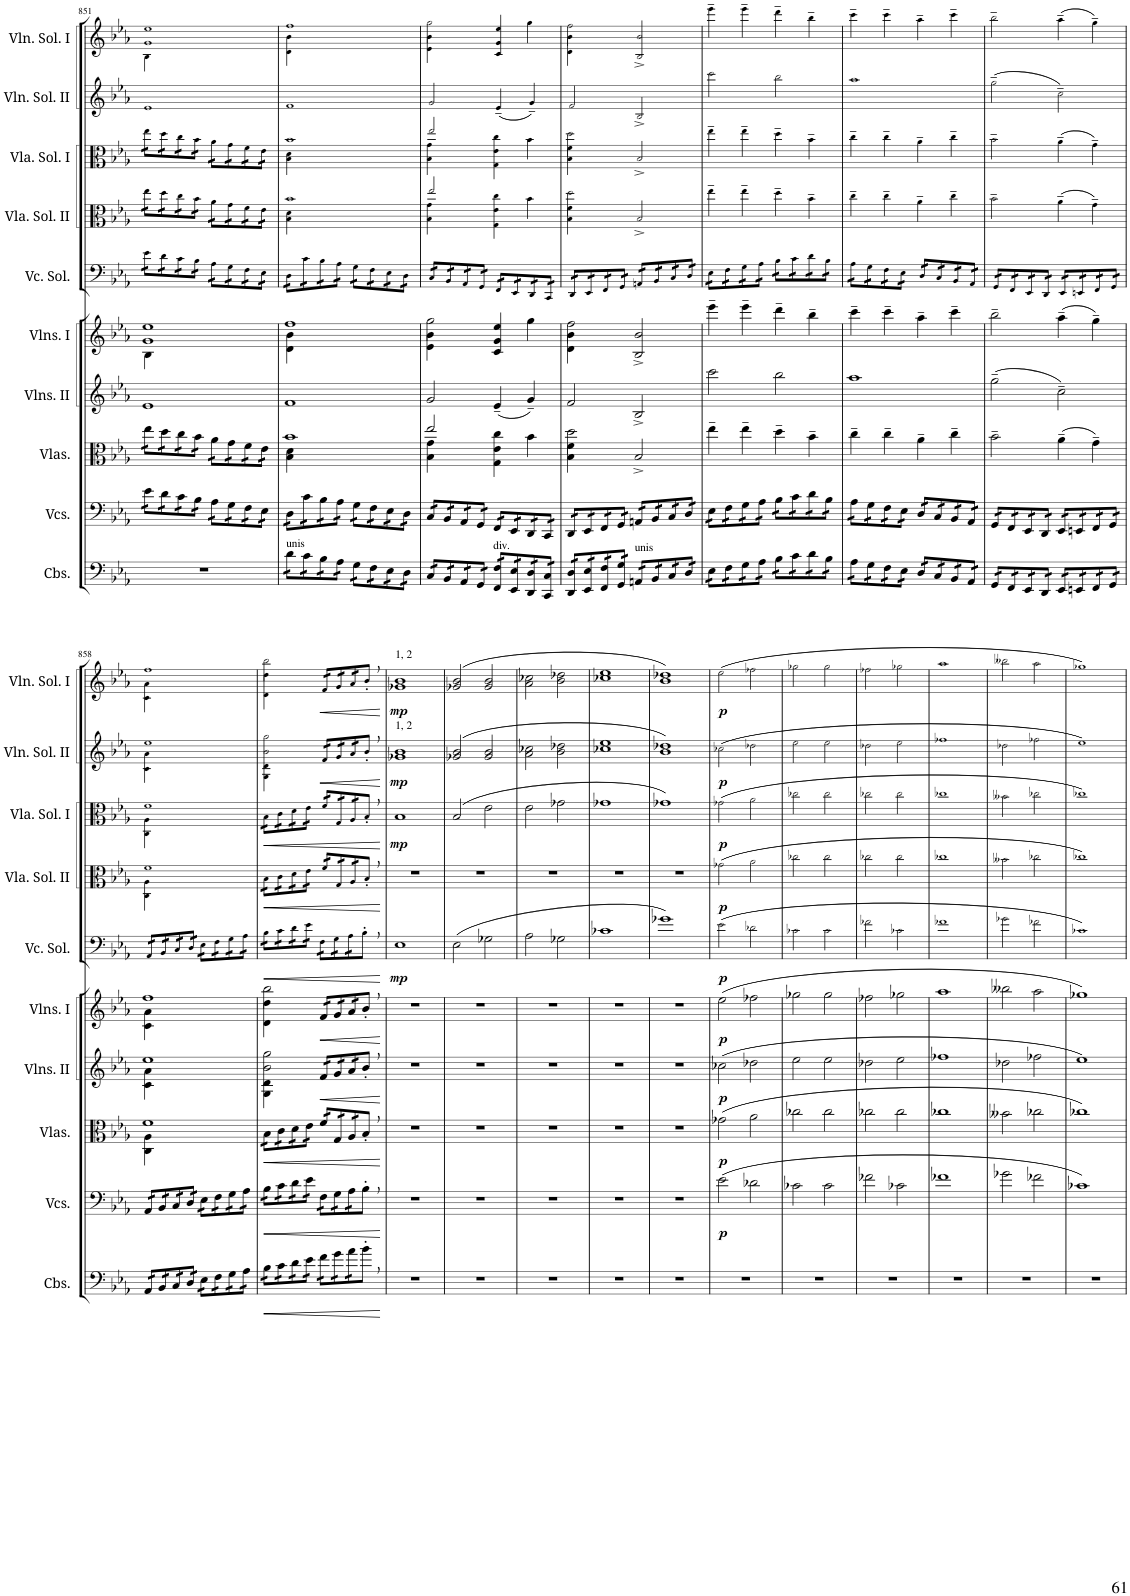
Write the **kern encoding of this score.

**kern	**dynam	**kern	**dynam	**kern	**dynam	**kern	**dynam	**kern	**dynam	**kern	**dynam	**kern	**dynam	**kern	**dynam	**kern	**dynam	**kern	**dynam
*part10	*part10	*part9	*part9	*part8	*part8	*part7	*part7	*part6	*part6	*part5	*part5	*part4	*part4	*part3	*part3	*part2	*part2	*part1	*part1
*staff10	*staff10	*staff9	*staff9	*staff8	*staff8	*staff7	*staff7	*staff6	*staff6	*staff5	*staff5	*staff4	*staff4	*staff3	*staff3	*staff2	*staff2	*staff1	*staff1
*I"Contrabasses	*	*I"Violoncellos	*	*I"Violas	*	*I"Violins II	*	*I"Violins I	*	*I"Violoncello Solo	*	*I"Viola Solo II	*	*I"Viola Solo I	*	*I"Violin Solo II	*	*I"Violin Solo I	*
*I'Cbs.	*	*I'Vcs.	*	*I'Vlas.	*	*I'Vlns. II	*	*I'Vlns. I	*	*I'Vc. Sol.	*	*I'Vla. Sol. II	*	*I'Vla. Sol. I	*	*I'Vln. Sol. II	*	*I'Vln. Sol. I	*
!!LO:PB:g=z
*clefF4	*	*clefF4	*	*clefC3	*	*clefG2	*	*clefG2	*	*clefF4	*	*clefC3	*	*clefC3	*	*clefG2	*	*clefG2	*
*Trd7c12	*	*	*	*	*	*	*	*	*	*	*	*	*	*	*	*	*	*	*
*k[b-e-a-]	*	*k[b-e-a-]	*	*k[b-e-a-]	*	*k[b-e-a-]	*	*k[b-e-a-]	*	*k[b-e-a-]	*	*k[b-e-a-]	*	*k[b-e-a-]	*	*k[b-e-a-]	*	*k[b-e-a-]	*
*M4/4	*	*M4/4	*	*M4/4	*	*M4/4	*	*M4/4	*	*M4/4	*	*M4/4	*	*M4/4	*	*M4/4	*	*M4/4	*
=851	=851	=851	=851	=851	=851	=851	=851	=851	=851	=851	=851	=851	=851	=851	=851	=851	=851	=851	=851
*	*	*	*	*	*	*	*	*^	*	*	*	*	*	*	*	*	*	*^	*
*	*	*tremolo	*	*	*	*	*	*	*	*	*	*	*	*	*	*	*	*	*	*	*
*	*	*	*	*tremolo	*	*	*	*	*	*	*	*	*	*	*	*	*	*	*	*	*
*	*	*	*	*	*	*	*	*	*	*	*tremolo	*	*	*	*	*	*	*	*	*	*
*	*	*	*	*	*	*	*	*	*	*	*	*	*tremolo	*	*	*	*	*	*	*	*
*	*	*	*	*	*	*	*	*	*	*	*	*	*	*	*tremolo	*	*	*	*	*	*
1r	.	16e-\LL	.	16ee-\LL	.	1e-	.	1g 1ee-	4B-\	.	16e-\LL	.	16ee-\LL	.	16ee-\LL	.	1e-	.	1g 1ee-	4B-\	.
.	.	16e-\	.	16ee-\	.	.	.	.	.	.	16e-\	.	16ee-\	.	16ee-\	.	.	.	.	.	.
.	.	16d\	.	16dd\	.	.	.	.	.	.	16d\	.	16dd\	.	16dd\	.	.	.	.	.	.
.	.	16d\	.	16dd\	.	.	.	.	.	.	16d\	.	16dd\	.	16dd\	.	.	.	.	.	.
.	.	16c\	.	16cc\	.	.	.	.	2.ryy	.	16c\	.	16cc\	.	16cc\	.	.	.	.	2.ryy	.
.	.	16c\	.	16cc\	.	.	.	.	.	.	16c\	.	16cc\	.	16cc\	.	.	.	.	.	.
.	.	16B-\	.	16b-\	.	.	.	.	.	.	16B-\	.	16b-\	.	16b-\	.	.	.	.	.	.
.	.	16B-\JJ	.	16b-\JJ	.	.	.	.	.	.	16B-\JJ	.	16b-\JJ	.	16b-\JJ	.	.	.	.	.	.
.	.	16A-\LL	.	16a-\LL	.	.	.	.	.	.	16A-\LL	.	16a-\LL	.	16a-\LL	.	.	.	.	.	.
.	.	16A-\	.	16a-\	.	.	.	.	.	.	16A-\	.	16a-\	.	16a-\	.	.	.	.	.	.
.	.	16G\	.	16g\	.	.	.	.	.	.	16G\	.	16g\	.	16g\	.	.	.	.	.	.
.	.	16G\	.	16g\	.	.	.	.	.	.	16G\	.	16g\	.	16g\	.	.	.	.	.	.
.	.	16F\	.	16f\	.	.	.	.	.	.	16F\	.	16f\	.	16f\	.	.	.	.	.	.
.	.	16F\	.	16f\	.	.	.	.	.	.	16F\	.	16f\	.	16f\	.	.	.	.	.	.
.	.	16E-\	.	16e-\	.	.	.	.	.	.	16E-\	.	16e-\	.	16e-\	.	.	.	.	.	.
.	.	16E-\JJ	.	16e-\JJ	.	.	.	.	.	.	16E-\JJ	.	16e-\JJ	.	16e-\JJ	.	.	.	.	.	.
*	*	*	*	*	*	*	*	*	*	*	*	*	*	*	*Xtremolo	*	*	*	*	*	*
*	*	*	*	*	*	*	*	*	*	*	*	*	*Xtremolo	*	*	*	*	*	*	*	*
*	*	*	*	*Xtremolo	*	*	*	*	*	*	*	*	*	*	*	*	*	*	*	*	*
=852	=852	=852	=852	=852	=852	=852	=852	=852	=852	=852	=852	=852	=852	=852	=852	=852	=852	=852	=852	=852	=852
*	*	*	*	*^	*	*	*	*	*	*	*	*	*^	*	*^	*	*	*	*	*	*
!LO:TX:a:t=unis	!	!	!	!	!	!	!	!	!	!	!	!	!	!	!	!	!	!	!	!	!	!	!	!
*tremolo	*	*	*	*	*	*	*	*	*	*	*	*	*	*	*	*	*	*	*	*	*	*	*	*
16d\LL	.	16D\LL	.	1b-	4B-\ 4d\	.	1f	.	1ff	4d\ 4b-\	.	16D\LL	.	1b-	4B-\ 4d\	.	1b-	4B-\ 4d\	.	1f	.	1ff	4d\ 4b-\	.
16d\	.	16D\	.	.	.	.	.	.	.	.	.	16D\	.	.	.	.	.	.	.	.	.	.	.	.
16c\	.	16c\	.	.	.	.	.	.	.	.	.	16c\	.	.	.	.	.	.	.	.	.	.	.	.
16c\	.	16c\	.	.	.	.	.	.	.	.	.	16c\	.	.	.	.	.	.	.	.	.	.	.	.
16B-\	.	16B-\	.	.	2.ryy	.	.	.	.	2.ryy	.	16B-\	.	.	2.ryy	.	.	2.ryy	.	.	.	.	2.ryy	.
16B-\	.	16B-\	.	.	.	.	.	.	.	.	.	16B-\	.	.	.	.	.	.	.	.	.	.	.	.
16A-\	.	16A-\	.	.	.	.	.	.	.	.	.	16A-\	.	.	.	.	.	.	.	.	.	.	.	.
16A-\JJ	.	16A-\JJ	.	.	.	.	.	.	.	.	.	16A-\JJ	.	.	.	.	.	.	.	.	.	.	.	.
16G\LL	.	16G\LL	.	.	.	.	.	.	.	.	.	16G\LL	.	.	.	.	.	.	.	.	.	.	.	.
16G\	.	16G\	.	.	.	.	.	.	.	.	.	16G\	.	.	.	.	.	.	.	.	.	.	.	.
16F\	.	16F\	.	.	.	.	.	.	.	.	.	16F\	.	.	.	.	.	.	.	.	.	.	.	.
16F\	.	16F\	.	.	.	.	.	.	.	.	.	16F\	.	.	.	.	.	.	.	.	.	.	.	.
16E-\	.	16E-\	.	.	.	.	.	.	.	.	.	16E-\	.	.	.	.	.	.	.	.	.	.	.	.
16E-\	.	16E-\	.	.	.	.	.	.	.	.	.	16E-\	.	.	.	.	.	.	.	.	.	.	.	.
16D\	.	16D\	.	.	.	.	.	.	.	.	.	16D\	.	.	.	.	.	.	.	.	.	.	.	.
16D\JJ	.	16D\JJ	.	.	.	.	.	.	.	.	.	16D\JJ	.	.	.	.	.	.	.	.	.	.	.	.
=853	=853	=853	=853	=853	=853	=853	=853	=853	=853	=853	=853	=853	=853	=853	=853	=853	=853	=853	=853	=853	=853	=853	=853	=853
16C/LL	.	16C/LL	.	2ee-/	4B-\ 4g\	.	2g/	.	2gg\	4e-\ 4b-\	.	16C/LL	.	2ee-/	4B-\ 4g\	.	2ee-/	4B-\ 4g\	.	2g/	.	2gg\	4e-\ 4b-\	.
16C/	.	16C/	.	.	.	.	.	.	.	.	.	16C/	.	.	.	.	.	.	.	.	.	.	.	.
16BB-/	.	16BB-/	.	.	.	.	.	.	.	.	.	16BB-/	.	.	.	.	.	.	.	.	.	.	.	.
16BB-/	.	16BB-/	.	.	.	.	.	.	.	.	.	16BB-/	.	.	.	.	.	.	.	.	.	.	.	.
16AA-/	.	16AA-/	.	.	2.ryy	.	.	.	.	2.ryy	.	16AA-/	.	.	2.ryy	.	.	2.ryy	.	.	.	.	2.ryy	.
16AA-/	.	16AA-/	.	.	.	.	.	.	.	.	.	16AA-/	.	.	.	.	.	.	.	.	.	.	.	.
16GG/	.	16GG/	.	.	.	.	.	.	.	.	.	16GG/	.	.	.	.	.	.	.	.	.	.	.	.
16GG/JJ	.	16GG/JJ	.	.	.	.	.	.	.	.	.	16GG/JJ	.	.	.	.	.	.	.	.	.	.	.	.
!LO:TX:a:t=div.	!	!	!	!	!	!	!	!	!	!	!	!	!	!	!	!	!	!	!	!	!	!	!	!
16FF/ 16F/LL	.	16FF/LL	.	4G\ 4e-\ 4cc\	.	.	(4e-~/	.	4c/ 4g/ 4ee-/	.	.	16FF/LL	.	4G\ 4e-\ 4cc\	.	.	4G\ 4e-\ 4cc\	.	.	(4e-~/	.	4c/ 4g/ 4ee-/	.	.
16FF/ 16F/	.	16FF/	.	.	.	.	.	.	.	.	.	16FF/	.	.	.	.	.	.	.	.	.	.	.	.
16EE-/ 16E-/	.	16EE-/	.	.	.	.	.	.	.	.	.	16EE-/	.	.	.	.	.	.	.	.	.	.	.	.
16EE-/ 16E-/	.	16EE-/	.	.	.	.	.	.	.	.	.	16EE-/	.	.	.	.	.	.	.	.	.	.	.	.
16DD/ 16D/	.	16DD/	.	4b-\	.	.	4g~/)	.	4gg\	.	.	16DD/	.	4b-\	.	.	4b-\	.	.	4g~/)	.	4gg\	.	.
16DD/ 16D/	.	16DD/	.	.	.	.	.	.	.	.	.	16DD/	.	.	.	.	.	.	.	.	.	.	.	.
16CC/ 16C/	.	16CC/	.	.	.	.	.	.	.	.	.	16CC/	.	.	.	.	.	.	.	.	.	.	.	.
16CC/ 16C/JJ	.	16CC/JJ	.	.	.	.	.	.	.	.	.	16CC/JJ	.	.	.	.	.	.	.	.	.	.	.	.
=854	=854	=854	=854	=854	=854	=854	=854	=854	=854	=854	=854	=854	=854	=854	=854	=854	=854	=854	=854	=854	=854	=854	=854	=854
16DD/ 16D/LL	.	16DD/LL	.	2dd\	4B-\ 4f\	.	2f/	.	2ff\	4d\ 4b-\	.	16DD/LL	.	2dd\	4B-\ 4f\	.	2dd\	4B-\ 4f\	.	2f/	.	2ff\	4d\ 4b-\	.
16DD/ 16D/	.	16DD/	.	.	.	.	.	.	.	.	.	16DD/	.	.	.	.	.	.	.	.	.	.	.	.
16EE-/ 16E-/	.	16EE-/	.	.	.	.	.	.	.	.	.	16EE-/	.	.	.	.	.	.	.	.	.	.	.	.
16EE-/ 16E-/	.	16EE-/	.	.	.	.	.	.	.	.	.	16EE-/	.	.	.	.	.	.	.	.	.	.	.	.
16FF/ 16F/	.	16FF/	.	.	2.ryy	.	.	.	.	2.ryy	.	16FF/	.	.	2.ryy	.	.	2.ryy	.	.	.	.	2.ryy	.
16FF/ 16F/	.	16FF/	.	.	.	.	.	.	.	.	.	16FF/	.	.	.	.	.	.	.	.	.	.	.	.
16GG/ 16G/	.	16GG/	.	.	.	.	.	.	.	.	.	16GG/	.	.	.	.	.	.	.	.	.	.	.	.
16GG/ 16G/JJ	.	16GG/JJ	.	.	.	.	.	.	.	.	.	16GG/JJ	.	.	.	.	.	.	.	.	.	.	.	.
!LO:TX:a:t=unis	!	!	!	!	!	!	!	!	!	!	!	!	!	!	!	!	!	!	!	!	!	!	!	!
16AAn/LL	.	16AAn/LL	.	2B-^</	.	.	2B-^/	.	2B-/^ 2b-/^	.	.	16AAn/LL	.	2B-^</	.	.	2B-^</	.	.	2B-^/	.	2B-/^ 2b-/^	.	.
16AAn/	.	16AAn/	.	.	.	.	.	.	.	.	.	16AAn/	.	.	.	.	.	.	.	.	.	.	.	.
16BB-/	.	16BB-/	.	.	.	.	.	.	.	.	.	16BB-/	.	.	.	.	.	.	.	.	.	.	.	.
16BB-/	.	16BB-/	.	.	.	.	.	.	.	.	.	16BB-/	.	.	.	.	.	.	.	.	.	.	.	.
16C/	.	16C/	.	.	.	.	.	.	.	.	.	16C/	.	.	.	.	.	.	.	.	.	.	.	.
16C/	.	16C/	.	.	.	.	.	.	.	.	.	16C/	.	.	.	.	.	.	.	.	.	.	.	.
16D/	.	16D/	.	.	.	.	.	.	.	.	.	16D/	.	.	.	.	.	.	.	.	.	.	.	.
16D/JJ	.	16D/JJ	.	.	.	.	.	.	.	.	.	16D/JJ	.	.	.	.	.	.	.	.	.	.	.	.
*	*	*	*	*	*	*	*	*	*	*	*	*	*	*v	*v	*	*	*	*	*	*	*v	*v	*
*	*	*	*	*v	*v	*	*	*	*v	*v	*	*	*	*	*	*v	*v	*	*	*	*	*
=855	=855	=855	=855	=855	=855	=855	=855	=855	=855	=855	=855	=855	=855	=855	=855	=855	=855	=855	=855
16E-\LL	.	16E-\LL	.	4ee-~\	.	2ccc\	.	4eee-~\	.	16E-\LL	.	4ee-~\	.	4ee-~\	.	2ccc\	.	4eee-~\	.
16E-\	.	16E-\	.	.	.	.	.	.	.	16E-\	.	.	.	.	.	.	.	.	.
16F\	.	16F\	.	.	.	.	.	.	.	16F\	.	.	.	.	.	.	.	.	.
16F\	.	16F\	.	.	.	.	.	.	.	16F\	.	.	.	.	.	.	.	.	.
16G\	.	16G\	.	4ee-~\	.	.	.	4eee-~\	.	16G\	.	4ee-~\	.	4ee-~\	.	.	.	4eee-~\	.
16G\	.	16G\	.	.	.	.	.	.	.	16G\	.	.	.	.	.	.	.	.	.
16A-\	.	16A-\	.	.	.	.	.	.	.	16A-\	.	.	.	.	.	.	.	.	.
16A-\JJ	.	16A-\JJ	.	.	.	.	.	.	.	16A-\JJ	.	.	.	.	.	.	.	.	.
16B-\LL	.	16B-\LL	.	4dd~\	.	2bb-\	.	4ddd~\	.	16B-\LL	.	4dd~\	.	4dd~\	.	2bb-\	.	4ddd~\	.
16B-\	.	16B-\	.	.	.	.	.	.	.	16B-\	.	.	.	.	.	.	.	.	.
16c\	.	16c\	.	.	.	.	.	.	.	16c\	.	.	.	.	.	.	.	.	.
16c\	.	16c\	.	.	.	.	.	.	.	16c\	.	.	.	.	.	.	.	.	.
16d\	.	16d\	.	4b-~\	.	.	.	4bb-~\	.	16d\	.	4b-~\	.	4b-~\	.	.	.	4bb-~\	.
16d\	.	16d\	.	.	.	.	.	.	.	16d\	.	.	.	.	.	.	.	.	.
16B-\	.	16B-\	.	.	.	.	.	.	.	16B-\	.	.	.	.	.	.	.	.	.
16B-\JJ	.	16B-\JJ	.	.	.	.	.	.	.	16B-\JJ	.	.	.	.	.	.	.	.	.
=856	=856	=856	=856	=856	=856	=856	=856	=856	=856	=856	=856	=856	=856	=856	=856	=856	=856	=856	=856
16A-\LL	.	16A-\LL	.	4cc~\	.	1aa-	.	4ccc~\	.	16A-\LL	.	4cc~\	.	4cc~\	.	1aa-	.	4ccc~\	.
16A-\	.	16A-\	.	.	.	.	.	.	.	16A-\	.	.	.	.	.	.	.	.	.
16G\	.	16G\	.	.	.	.	.	.	.	16G\	.	.	.	.	.	.	.	.	.
16G\	.	16G\	.	.	.	.	.	.	.	16G\	.	.	.	.	.	.	.	.	.
16F\	.	16F\	.	4cc~\	.	.	.	4ccc~\	.	16F\	.	4cc~\	.	4cc~\	.	.	.	4ccc~\	.
16F\	.	16F\	.	.	.	.	.	.	.	16F\	.	.	.	.	.	.	.	.	.
16E-\	.	16E-\	.	.	.	.	.	.	.	16E-\	.	.	.	.	.	.	.	.	.
16E-\JJ	.	16E-\JJ	.	.	.	.	.	.	.	16E-\JJ	.	.	.	.	.	.	.	.	.
16D/LL	.	16D/LL	.	4a-~\	.	.	.	4aa-~\	.	16D/LL	.	4a-~\	.	4a-~\	.	.	.	4aa-~\	.
16D/	.	16D/	.	.	.	.	.	.	.	16D/	.	.	.	.	.	.	.	.	.
16C/	.	16C/	.	.	.	.	.	.	.	16C/	.	.	.	.	.	.	.	.	.
16C/	.	16C/	.	.	.	.	.	.	.	16C/	.	.	.	.	.	.	.	.	.
16BB-/	.	16BB-/	.	4cc~\	.	.	.	4ccc~\	.	16BB-/	.	4cc~\	.	4cc~\	.	.	.	4ccc~\	.
16BB-/	.	16BB-/	.	.	.	.	.	.	.	16BB-/	.	.	.	.	.	.	.	.	.
16AA-/	.	16AA-/	.	.	.	.	.	.	.	16AA-/	.	.	.	.	.	.	.	.	.
16AA-/JJ	.	16AA-/JJ	.	.	.	.	.	.	.	16AA-/JJ	.	.	.	.	.	.	.	.	.
=857	=857	=857	=857	=857	=857	=857	=857	=857	=857	=857	=857	=857	=857	=857	=857	=857	=857	=857	=857
16GG/LL	.	16GG/LL	.	2b-~\	.	(2gg~\	.	2bb-~\	.	16GG/LL	.	2b-~\	.	2b-~\	.	(2gg~\	.	2bb-~\	.
16GG/	.	16GG/	.	.	.	.	.	.	.	16GG/	.	.	.	.	.	.	.	.	.
16FF/	.	16FF/	.	.	.	.	.	.	.	16FF/	.	.	.	.	.	.	.	.	.
16FF/	.	16FF/	.	.	.	.	.	.	.	16FF/	.	.	.	.	.	.	.	.	.
16EE-/	.	16EE-/	.	.	.	.	.	.	.	16EE-/	.	.	.	.	.	.	.	.	.
16EE-/	.	16EE-/	.	.	.	.	.	.	.	16EE-/	.	.	.	.	.	.	.	.	.
16DD/	.	16DD/	.	.	.	.	.	.	.	16DD/	.	.	.	.	.	.	.	.	.
16DD/JJ	.	16DD/JJ	.	.	.	.	.	.	.	16DD/JJ	.	.	.	.	.	.	.	.	.
16EE-/LL	.	16EE-/LL	.	(4a-~\	.	2cc~\)	.	(4aa-~\	.	16EE-/LL	.	(4a-~\	.	(4a-~\	.	2cc~\)	.	(4aa-~\	.
16EE-/	.	16EE-/	.	.	.	.	.	.	.	16EE-/	.	.	.	.	.	.	.	.	.
16EEn/	.	16EEn/	.	.	.	.	.	.	.	16EEn/	.	.	.	.	.	.	.	.	.
16EEn/	.	16EEn/	.	.	.	.	.	.	.	16EEn/	.	.	.	.	.	.	.	.	.
16FF/	.	16FF/	.	4g~\)	.	.	.	4gg~\)	.	16FF/	.	4g~\)	.	4g~\)	.	.	.	4gg~\)	.
16FF/	.	16FF/	.	.	.	.	.	.	.	16FF/	.	.	.	.	.	.	.	.	.
16GG/	.	16GG/	.	.	.	.	.	.	.	16GG/	.	.	.	.	.	.	.	.	.
16GG/JJ	.	16GG/JJ	.	.	.	.	.	.	.	16GG/JJ	.	.	.	.	.	.	.	.	.
!!LO:LB:g=z
=858	=858	=858	=858	=858	=858	=858	=858	=858	=858	=858	=858	=858	=858	=858	=858	=858	=858	=858	=858
*	*	*	*	*^	*	*^	*	*^	*	*	*	*^	*	*^	*	*^	*	*^	*
16AA-/LL	.	16AA-/LL	.	1f	4C\ 4A-\	.	1ee-	4c\ 4a-\	.	1ff	4c\ 4a-\	.	16AA-/LL	.	1f	4C\ 4A-\	.	1f	4C\ 4A-\	.	1ee-	4c\ 4a-\	.	1ff	4c\ 4a-\	.
16AA-/	.	16AA-/	.	.	.	.	.	.	.	.	.	.	16AA-/	.	.	.	.	.	.	.	.	.	.	.	.	.
16BB-/	.	16BB-/	.	.	.	.	.	.	.	.	.	.	16BB-/	.	.	.	.	.	.	.	.	.	.	.	.	.
16BB-/	.	16BB-/	.	.	.	.	.	.	.	.	.	.	16BB-/	.	.	.	.	.	.	.	.	.	.	.	.	.
16C/	.	16C/	.	.	2.ryy	.	.	2.ryy	.	.	2.ryy	.	16C/	.	.	2.ryy	.	.	2.ryy	.	.	2.ryy	.	.	2.ryy	.
16C/	.	16C/	.	.	.	.	.	.	.	.	.	.	16C/	.	.	.	.	.	.	.	.	.	.	.	.	.
16D/	.	16D/	.	.	.	.	.	.	.	.	.	.	16D/	.	.	.	.	.	.	.	.	.	.	.	.	.
16D/JJ	.	16D/JJ	.	.	.	.	.	.	.	.	.	.	16D/JJ	.	.	.	.	.	.	.	.	.	.	.	.	.
16E-\LL	.	16E-\LL	.	.	.	.	.	.	.	.	.	.	16E-\LL	.	.	.	.	.	.	.	.	.	.	.	.	.
16E-\	.	16E-\	.	.	.	.	.	.	.	.	.	.	16E-\	.	.	.	.	.	.	.	.	.	.	.	.	.
16F\	.	16F\	.	.	.	.	.	.	.	.	.	.	16F\	.	.	.	.	.	.	.	.	.	.	.	.	.
16F\	.	16F\	.	.	.	.	.	.	.	.	.	.	16F\	.	.	.	.	.	.	.	.	.	.	.	.	.
16G\	.	16G\	.	.	.	.	.	.	.	.	.	.	16G\	.	.	.	.	.	.	.	.	.	.	.	.	.
16G\	.	16G\	.	.	.	.	.	.	.	.	.	.	16G\	.	.	.	.	.	.	.	.	.	.	.	.	.
16A-\	.	16A-\	.	.	.	.	.	.	.	.	.	.	16A-\	.	.	.	.	.	.	.	.	.	.	.	.	.
16A-\JJ	.	16A-\JJ	.	.	.	.	.	.	.	.	.	.	16A-\JJ	.	.	.	.	.	.	.	.	.	.	.	.	.
*	*	*	*	*	*	*	*	*	*	*	*	*	*	*	*v	*v	*	*	*	*	*	*	*	*	*	*
*	*	*	*	*v	*v	*	*	*	*	*	*	*	*	*	*	*	*v	*v	*	*	*	*	*	*	*
=859	=859	=859	=859	=859	=859	=859	=859	=859	=859	=859	=859	=859	=859	=859	=859	=859	=859	=859	=859	=859	=859	=859	=859
!	!LO:HP:b	!	!LO:HP:b	!	!LO:HP:b	!	!	!	!	!	!	!	!LO:HP:b	!	!LO:HP:b	!	!LO:HP:b	!	!	!	!	!	!
*	*	*	*	*tremolo	*	*	*	*	*	*	*	*	*	*	*	*	*	*	*	*	*	*	*
*	*	*	*	*	*	*	*	*	*	*	*	*	*	*tremolo	*	*	*	*	*	*	*	*	*
*	*	*	*	*	*	*	*	*	*	*	*	*	*	*	*	*tremolo	*	*	*	*	*	*	*
16B-\LL	<	16B-\LL	<	16B-\LL	<	2b-\ 2gg\	4G\ 4d\	.	2bb-\	4d\ 4dd\	.	16B-\LL	<	16B-\LL	<	16B-\LL	<	2b-\ 2gg\	4G\ 4d\	.	2bb-\	4d\ 4dd\	.
16B-\	.	16B-\	.	16B-\	.	.	.	.	.	.	.	16B-\	.	16B-\	.	16B-\	.	.	.	.	.	.	.
16c\	.	16c\	.	16c\	.	.	.	.	.	.	.	16c\	.	16c\	.	16c\	.	.	.	.	.	.	.
16c\	.	16c\	.	16c\	.	.	.	.	.	.	.	16c\	.	16c\	.	16c\	.	.	.	.	.	.	.
16d\	.	16d\	.	16d\	.	.	2.ryy	.	.	2.ryy	.	16d\	.	16d\	.	16d\	.	.	2.ryy	.	.	2.ryy	.
16d\	.	16d\	.	16d\	.	.	.	.	.	.	.	16d\	.	16d\	.	16d\	.	.	.	.	.	.	.
16e-\	.	16e-\	.	16e-\	.	.	.	.	.	.	.	16e-\	.	16e-\	.	16e-\	.	.	.	.	.	.	.
16e-\JJ	.	16e-\JJ	.	16e-\JJ	.	.	.	.	.	.	.	16e-\JJ	.	16e-\JJ	.	16e-\JJ	.	.	.	.	.	.	.
!	!	!	!	!	!	!	!	!LO:HP:b	!	!	!LO:HP:b	!	!	!	!	!	!	!	!	!LO:HP:b	!	!	!LO:HP:b
*	*	*	*	*	*	*tremolo	*	*	*	*	*	*	*	*	*	*	*	*	*	*	*	*	*
*	*	*	*	*	*	*	*	*	*tremolo	*	*	*	*	*	*	*	*	*	*	*	*	*	*
*	*	*	*	*	*	*	*	*	*	*	*	*	*	*	*	*	*	*tremolo	*	*	*	*	*
*	*	*	*	*	*	*	*	*	*	*	*	*	*	*	*	*	*	*	*	*	*tremolo	*	*
16f\LL	.	16F\LL	.	16f/LL	.	16f/LL	.	<	16f/LL	.	<	16F\LL	.	16f/LL	.	16f/LL	.	16f/LL	.	<	16f/LL	.	<
16f\	.	16F\	.	16f/	.	16f/	.	.	16f/	.	.	16F\	.	16f/	.	16f/	.	16f/	.	.	16f/	.	.
16g\	.	16G\	.	16G/	.	16g/	.	.	16g/	.	.	16G\	.	16G/	.	16G/	.	16g/	.	.	16g/	.	.
16g\	.	16G\	.	16G/	.	16g/	.	.	16g/	.	.	16G\	.	16G/	.	16G/	.	16g/	.	.	16g/	.	.
16a-\	.	16A-\	.	16A-/	.	16a-/	.	.	16a-/	.	.	16A-\	.	16A-/	.	16A-/	.	16a-/	.	.	16a-/	.	.
16a-\	.	16A-\	.	16A-/	.	16a-/	.	.	16a-/	.	.	16A-\	.	16A-/	.	16A-/	.	16a-/	.	.	16a-/	.	.
*	*	*	*	*	*	*	*	*	*	*	*	*	*	*	*	*	*	*	*	*	*Xtremolo	*	*
*	*	*	*	*	*	*	*	*	*	*	*	*	*	*	*	*	*	*Xtremolo	*	*	*	*	*
*	*	*	*	*	*	*	*	*	*	*	*	*	*	*	*	*Xtremolo	*	*	*	*	*	*	*
*	*	*	*	*	*	*	*	*	*	*	*	*	*	*Xtremolo	*	*	*	*	*	*	*	*	*
*	*	*	*	*	*	*	*	*	*	*	*	*Xtremolo	*	*	*	*	*	*	*	*	*	*	*
*	*	*	*	*	*	*	*	*	*Xtremolo	*	*	*	*	*	*	*	*	*	*	*	*	*	*
*	*	*	*	*	*	*Xtremolo	*	*	*	*	*	*	*	*	*	*	*	*	*	*	*	*	*
*	*	*	*	*Xtremolo	*	*	*	*	*	*	*	*	*	*	*	*	*	*	*	*	*	*	*
*	*	*Xtremolo	*	*	*	*	*	*	*	*	*	*	*	*	*	*	*	*	*	*	*	*	*
*Xtremolo	*	*	*	*	*	*	*	*	*	*	*	*	*	*	*	*	*	*	*	*	*	*	*
8b-',\J	.	8B-',\J	.	8B-',/J	.	8b-'<,/J	.	.	8b-'<,/J	.	.	8B-',\J	.	8B-',/J	.	8B-',/J	.	8b-'<,/J	.	.	8b-'<,/J	.	.
*	*	*	*	*	*	*v	*v	*	*	*	*	*	*	*	*	*	*	*v	*v	*	*v	*v	*
*	*	*	*	*	*	*	*	*v	*v	*	*	*	*	*	*	*	*	*	*	*
.	[	.	[	.	[	.	[	.	[	.	[	.	[	.	[	.	[	.	[
=860	=860	=860	=860	=860	=860	=860	=860	=860	=860	=860	=860	=860	=860	=860	=860	=860	=860	=860	=860
!	!	!	!	!	!	!	!	!	!	!	!	!	!	!	!	!	!	!LO:TX:a:t=1, 2	!
!	!	!	!	!	!	!	!	!	!	!	!	!	!	!	!	!LO:TX:a:t=1, 2	!	!	!
!	!	!	!	!	!	!	!	!	!	!	!LO:DY:b	!	!	!	!LO:DY:b	!	!LO:DY:b	!	!LO:DY:b
1r	.	1r	.	1r	.	1r	.	1r	.	1E-	mp	1r	.	1B-	mp	1g-X 1b-	mp	1g-X 1b-	mp
=861	=861	=861	=861	=861	=861	=861	=861	=861	=861	=861	=861	=861	=861	=861	=861	=861	=861	=861	=861
1r	.	1r	.	1r	.	1r	.	1r	.	(2E-\	.	1r	.	(2B-/	.	(2g-X/ 2b-/	.	(2g-X/ 2b-/	.
.	.	.	.	.	.	.	.	.	.	2G-X\	.	.	.	2e-\	.	2g-/ 2b-/	.	2g-/ 2b-/	.
=862	=862	=862	=862	=862	=862	=862	=862	=862	=862	=862	=862	=862	=862	=862	=862	=862	=862	=862	=862
1r	.	1r	.	1r	.	1r	.	1r	.	2A-\	.	1r	.	2e-\	.	2a-\ 2cc-X\	.	2a-\ 2cc-X\	.
.	.	.	.	.	.	.	.	.	.	2G-X\	.	.	.	2g-X\	.	2b-\ 2dd-X\	.	2b-\ 2dd-X\	.
=863	=863	=863	=863	=863	=863	=863	=863	=863	=863	=863	=863	=863	=863	=863	=863	=863	=863	=863	=863
1r	.	1r	.	1r	.	1r	.	1r	.	1c-X	.	1r	.	1g-X	.	1cc-X 1ee-	.	1cc-X 1ee-	.
=864	=864	=864	=864	=864	=864	=864	=864	=864	=864	=864	=864	=864	=864	=864	=864	=864	=864	=864	=864
1r	.	1r	.	1r	.	1r	.	1r	.	1g-X)	.	1r	.	1g-X)	.	1b- 1dd-X)	.	1b- 1dd-X)	.
=865	=865	=865	=865	=865	=865	=865	=865	=865	=865	=865	=865	=865	=865	=865	=865	=865	=865	=865	=865
!	!	!	!LO:DY:b	!	!LO:DY:b	!	!LO:DY:b	!	!LO:DY:b	!	!LO:DY:b	!	!LO:DY:b	!	!LO:DY:b	!	!LO:DY:b	!	!LO:DY:b
1r	.	(2e-\	p	(2g-X\	p	(2cc-X\	p	(2ee-\	p	(2e-\	p	(2g-X\	p	(2g-X\	p	(2cc-X\	p	(2ee-\	p
.	.	2d-X\	.	2a-\	.	2dd-X\	.	2ff-X\	.	2d-X\	.	2a-\	.	2a-\	.	2dd-X\	.	2ff-X\	.
=866	=866	=866	=866	=866	=866	=866	=866	=866	=866	=866	=866	=866	=866	=866	=866	=866	=866	=866	=866
1r	.	2c-X\	.	2cc-X\	.	2ee-\	.	2gg-X\	.	2c-X\	.	2cc-X\	.	2cc-X\	.	2ee-\	.	2gg-X\	.
.	.	2c-\	.	2cc-\	.	2ee-\	.	2gg-\	.	2c-\	.	2cc-\	.	2cc-\	.	2ee-\	.	2gg-\	.
=867	=867	=867	=867	=867	=867	=867	=867	=867	=867	=867	=867	=867	=867	=867	=867	=867	=867	=867	=867
1r	.	2f-X\	.	2cc-X\	.	2dd-X\	.	2ff-X\	.	2f-X\	.	2cc-X\	.	2cc-X\	.	2dd-X\	.	2ff-X\	.
.	.	2c-X\	.	2cc-\	.	2ee-\	.	2gg-X\	.	2c-X\	.	2cc-\	.	2cc-\	.	2ee-\	.	2gg-X\	.
=868	=868	=868	=868	=868	=868	=868	=868	=868	=868	=868	=868	=868	=868	=868	=868	=868	=868	=868	=868
1r	.	1f-X	.	1cc-X	.	1ff-X	.	1aa-	.	1f-X	.	1cc-X	.	1cc-X	.	1ff-X	.	1aa-	.
=869	=869	=869	=869	=869	=869	=869	=869	=869	=869	=869	=869	=869	=869	=869	=869	=869	=869	=869	=869
1r	.	2g-X\	.	2b--X\	.	2dd-X\	.	2bb--X\	.	2g-X\	.	2b--X\	.	2b--X\	.	2dd-X\	.	2bb--X\	.
.	.	2f-X\	.	2cc-X\	.	2ff-X\	.	2aa-\	.	2f-X\	.	2cc-X\	.	2cc-X\	.	2ff-X\	.	2aa-\	.
=870	=870	=870	=870	=870	=870	=870	=870	=870	=870	=870	=870	=870	=870	=870	=870	=870	=870	=870	=870
1r	.	1c-X)	.	1cc-X)	.	1ee-)	.	1gg-X)	.	1c-X)	.	1cc-X)	.	1cc-X)	.	1ee-)	.	1gg-X)	.
=	=	=	=	=	=	=	=	=	=	=	=	=	=	=	=	=	=	=	=
*-	*-	*-	*-	*-	*-	*-	*-	*-	*-	*-	*-	*-	*-	*-	*-	*-	*-	*-	*-
